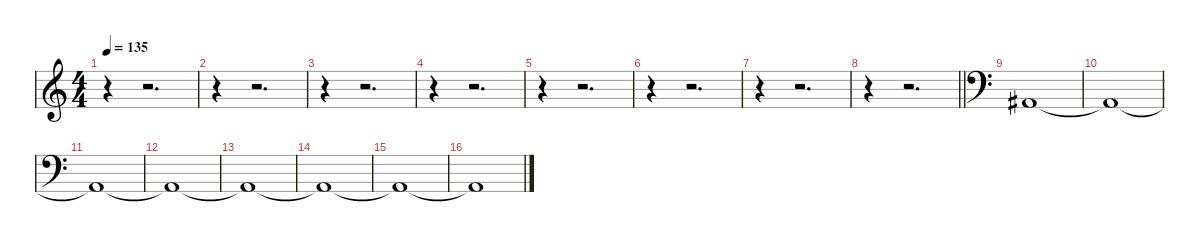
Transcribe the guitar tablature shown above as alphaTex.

\defaultSystemsLayout 4
\hideDynamics
\bracketExtendMode nobrackets
\singleTrackTrackNamePolicy hidden
\multiTrackTrackNamePolicy hidden
\otherSystemsTrackNameOrientation horizontal
\track ("Jamie Meyer" "vln.") {instrument stringensemble1}
\staff {score}
\tuning (E4 C4 G3 C3 G2 C2)
\ts (4 4)
\tempo 135
\clef g2
\ks c
r.4{dy f beam Down} r.2{d beam Down} |
r.4{beam Down} r.2{d beam Down} |
r.4{beam Down} r.2{d beam Down} |
r.4{beam Down} r.2{d beam Down} |
r.4{beam Down} r.2{d beam Down} |
r.4{beam Down} r.2{d beam Down} |
r.4{beam Down} r.2{d beam Down} |
\barLineRight lightlight
r.4{beam Down} r.2{d beam Down} |
\clef f4
3.5{acc #}.1{dy mf beam Up} |
3.5{t acc #}.1{dy f beam Up} |
3.5{t acc #}.1{beam Up} |
3.5{t acc #}.1{beam Up} |
3.5{t acc #}.1{beam Up} |
3.5{t acc #}.1{beam Up} |
3.5{t acc #}.1{beam Up} |
3.5{t acc #}.1{beam Up}
